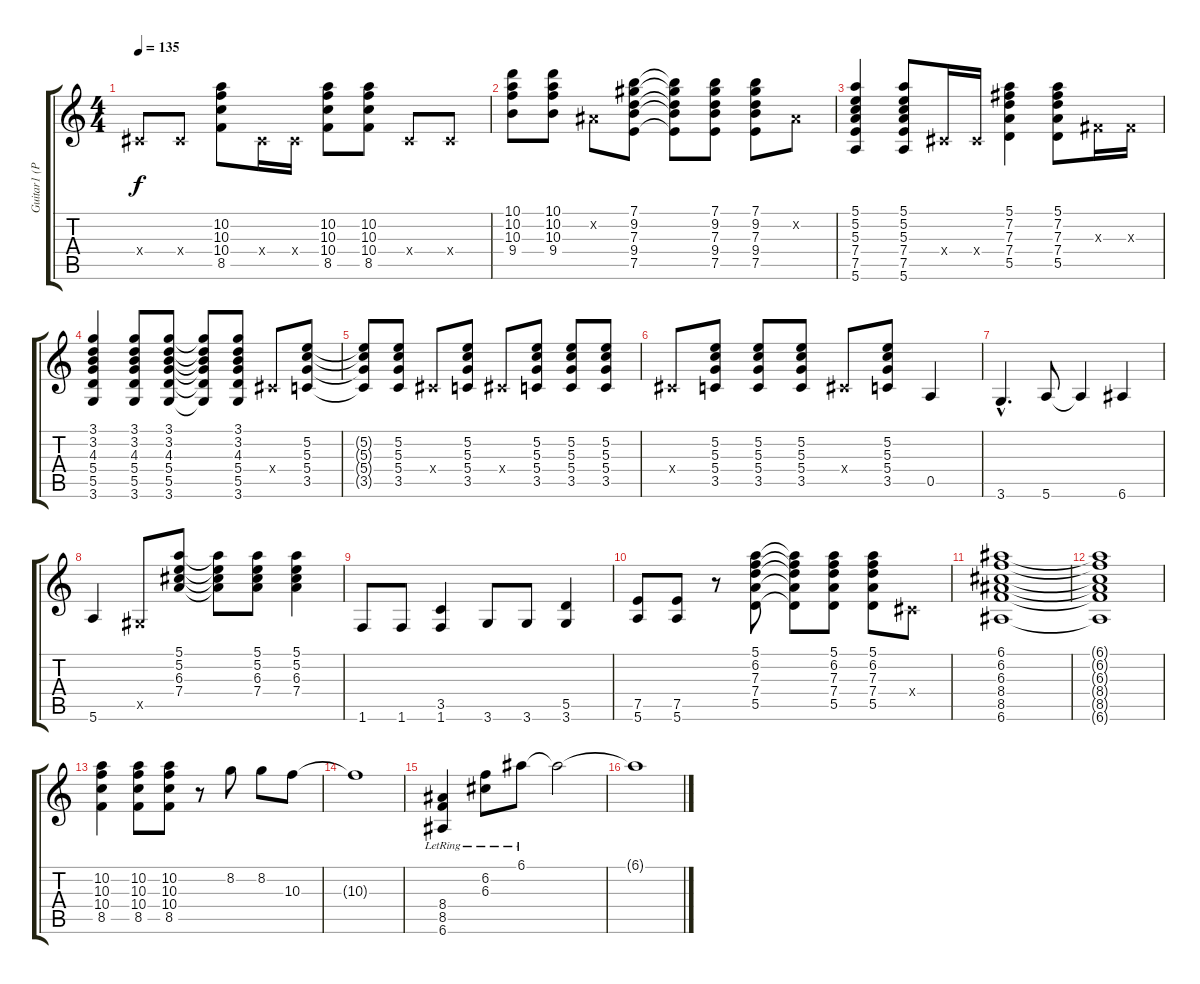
\track ("Guitar1 (Part2)" "Guitar1 (P") {instrument overdrivenguitar}
\staff {score tabs}
\tuning (E4 B3 G3 D3 A2 E2) {hide}
\ts (4 4)
\tempo 135
\clef g2
\ks c
-1.4{x}.8{dy f} -1.4{x}.8 (10.2 10.3 10.4 8.5).8 -1.4{x}.16 -1.4{x}.16 (10.2 10.3 10.4 8.5).8 (10.2 10.3 10.4 8.5).8 -1.4{x}.8 -1.4{x}.8 |
(10.1 10.2 10.3 9.4).8 (10.1 10.2 10.3 9.4).8 -1.2{x}.8 (7.1 9.2 7.3 9.4 7.5).8 (7.1{t} 9.2{t} 7.3{t} 9.4{t} 7.5{t}).8 (7.1 9.2 7.3 9.4 7.5).8 (7.1 9.2 7.3 9.4 7.5).8 -1.2{x}.8 |
(5.1 5.2 5.3 7.4 7.5 5.6).4 (5.1 5.2 5.3 7.4 7.5 5.6).8 -1.4{x}.16 -1.4{x}.16 (5.1 7.2 7.3 7.4 5.5).4 (5.1 7.2 7.3 7.4 5.5).8 -1.3{x}.16 -1.3{x}.16 |
(3.1 3.2 4.3 5.4 5.5 3.6).4 (3.1 3.2 4.3 5.4 5.5 3.6).8 (3.1 3.2 4.3 5.4 5.5 3.6).8 (3.1{t} 3.2{t} 4.3{t} 5.4{t} 5.5{t} 3.6{t}).8 (3.1 3.2 4.3 5.4 5.5 3.6).8 -1.4{x}.8 (5.2 5.3 5.4 3.5).8 |
(5.2{t} 5.3{t} 5.4{t} 3.5{t}).8 (5.2 5.3 5.4 3.5).8 -1.4{x}.8 (5.2 5.3 5.4 3.5).8 -1.4{x}.8 (5.2 5.3 5.4 3.5).8 (5.2 5.3 5.4 3.5).8 (5.2 5.3 5.4 3.5).8 |
-1.4{x}.8 (5.2 5.3 5.4 3.5).8 (5.2 5.3 5.4 3.5).8 (5.2 5.3 5.4 3.5).8 -1.4{x}.8 (5.2 5.3 5.4 3.5).8 0.5.4 |
3.6{hac}.4{d} 5.6.8 5.6{t}.4 6.6.4 |
5.6.4 -1.5{x}.8 (5.1 5.2 6.3 7.4).8 (5.1{t} 5.2{t} 6.3{t} 7.4{t}).8 (5.1 5.2 6.3 7.4).8 (5.1 5.2 6.3 7.4).4 |
1.6.8 1.6.8 (3.5 1.6).4 3.6.8 3.6.8 (5.5 3.6).4 |
(7.5 5.6).8 (7.5 5.6).8 r.8 (5.1 6.2 7.3 7.4 5.5).8 (5.1{t} 6.2{t} 7.3{t} 7.4{t} 5.5{t}).8 (5.1 6.2 7.3 7.4 5.5).8 (5.1 6.2 7.3 7.4 5.5).8 -1.4{x}.8 |
(6.1 6.2 6.3 8.4 8.5 6.6).1 |
(6.1{t} 6.2{t} 6.3{t} 8.4{t} 8.5{t} 6.6{t}).1 |
(10.2 10.3 10.4 8.5).4 (10.2 10.3 10.4 8.5).8 (10.2 10.3 10.4 8.5).8 r.8 8.2.8 8.2.8 10.3.8 |
10.3{t}.1 |
(8.4{lr} 8.5{lr} 6.6{lr}).4 (6.2{lr} 6.3{lr}).8 6.1{lr}.8 6.1{t}.2 |
6.1{t}.1
